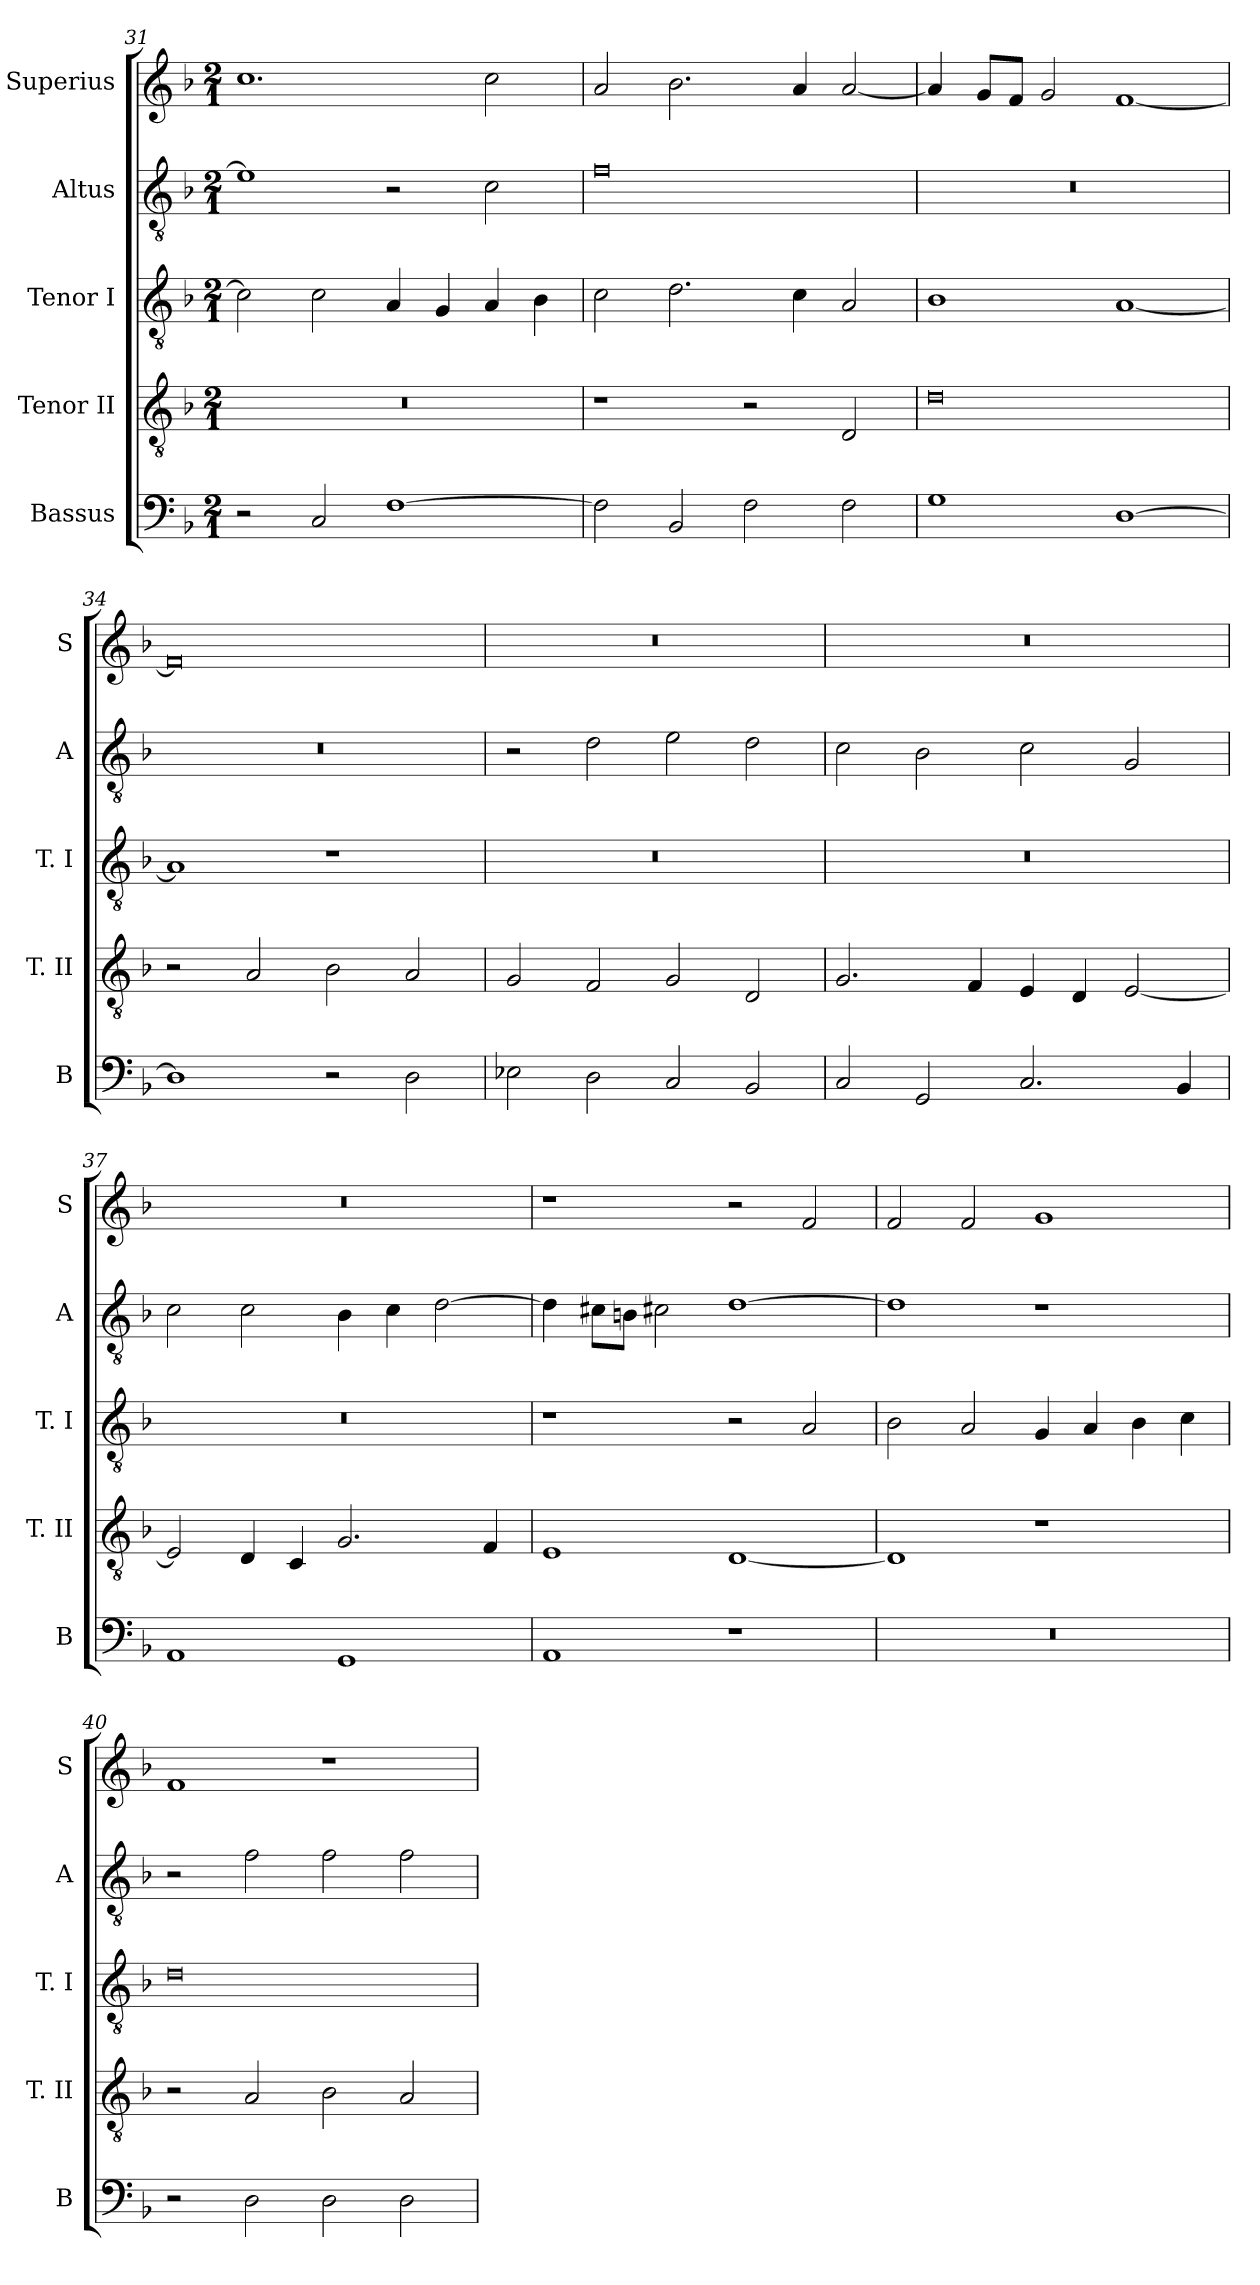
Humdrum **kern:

**kern	**kern	**kern	**kern	**kern
*part5	*part4	*part3	*part2	*part1
*staff5	*staff4	*staff3	*staff2	*staff1
*I"Bassus	*I"Tenor II	*I"Tenor I	*I"Altus	*I"Superius
*I'B	*I'T. II	*I'T. I	*I'A	*I'S
*clefF4	*clefGv2	*clefGv2	*clefGv2	*clefG2
*k[b-]	*k[b-]	*k[b-]	*k[b-]	*k[b-]
*F:	*F:	*F:	*F:	*F:
*M2/1	*M2/1	*M2/1	*M2/1	*M2/1
=31	=31	=31	=31	=31
2r	0r	2c]	1e]	1.cc
2C	.	2c	.	.
[1F	.	4A	2r	.
.	.	4G	.	.
.	.	4A	2c	2cc
.	.	4B-	.	.
=32	=32	=32	=32	=32
2F]	1r	2c	0f	2a
2BB-	.	2.d	.	2.b-
2F	2r	.	.	.
.	.	4c	.	4a
2F	2D	2A	.	[2a
=33	=33	=33	=33	=33
1G	0d	1B-	0r	4a]
.	.	.	.	8gL
.	.	.	.	8fJ
.	.	.	.	2g
[1D	.	[1A	.	[1f
=34	=34	=34	=34	=34
1D]	2r	1A]	0r	0f]
.	2A	.	.	.
2r	2B-	1r	.	.
2D	2A	.	.	.
=35	=35	=35	=35	=35
2E-X	2G	0r	2r	0r
2D	2F	.	2d	.
2C	2G	.	2e	.
2BB-	2D	.	2d	.
=36	=36	=36	=36	=36
2C	2.G	0r	2c	0r
2GG	.	.	2B-	.
.	4F	.	.	.
2.C	4E	.	2c	.
.	4D	.	.	.
.	[2E	.	2G	.
4BB-	.	.	.	.
=37	=37	=37	=37	=37
1AA	2E]	0r	2c	0r
.	4D	.	2c	.
.	4C	.	.	.
1GG	2.G	.	4B-	.
.	.	.	4c	.
.	.	.	[2d	.
.	4F	.	.	.
=38	=38	=38	=38	=38
1AA	1E	1r	4d]	1r
.	.	.	8c#XL	.
.	.	.	8BnJ	.
.	.	.	2c#X	.
1r	[1D	2r	[1d	2r
.	.	2A	.	2f
=39	=39	=39	=39	=39
0r	1D]	2B-	1d]	2f
.	.	2A	.	2f
.	1r	4G	1r	1g
.	.	4A	.	.
.	.	4B-	.	.
.	.	4c	.	.
=40	=40	=40	=40	=40
2r	2r	0d	2r	1f
2D	2A	.	2f	.
2D	2B-	.	2f	1r
2D	2A	.	2f	.
=	=	=	=	=
*-	*-	*-	*-	*-
